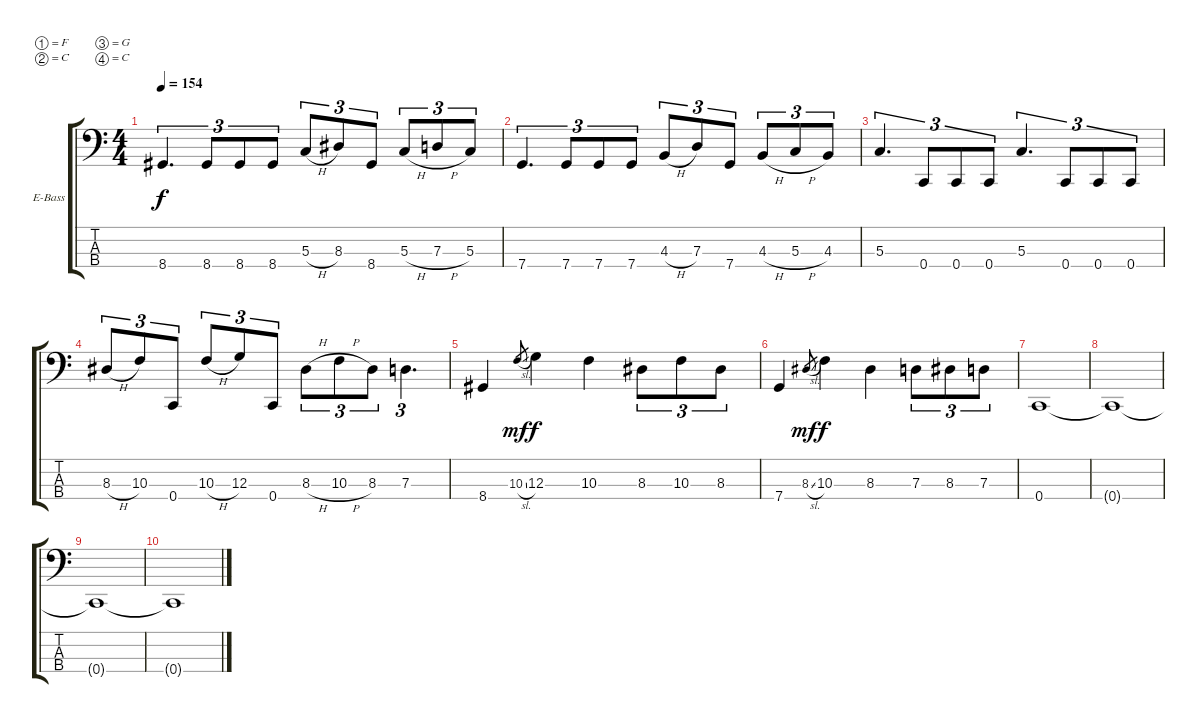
\bracketExtendMode groupsimilarinstruments
\firstSystemTrackNameOrientation horizontal
\otherSystemsTrackNameOrientation horizontal
\track ("Bass" "E-Bass") {instrument electricbassfinger}
\staff {score tabs}
\tuning (F2 C2 G1 C1)
\ts (4 4)
\tempo 154
\clef f4
\ks c
8.4.4{d tu (3 2) dy f} 8.4.8{tu (3 2)} 8.4.8{tu (3 2)} 8.4.8{tu (3 2)} 5.3{h}.8{tu (3 2)} 8.3.8{tu (3 2)} 8.4.8{tu (3 2)} 5.3{h}.8{tu (3 2)} 7.3{h}.8{tu (3 2)} 5.3.8{tu (3 2)} |
7.4.4{d tu (3 2)} 7.4.8{tu (3 2)} 7.4.8{tu (3 2)} 7.4.8{tu (3 2)} 4.3{h}.8{tu (3 2)} 7.3.8{tu (3 2)} 7.4.8{tu (3 2)} 4.3{h}.8{tu (3 2)} 5.3{h}.8{tu (3 2)} 4.3.8{tu (3 2)} |
5.3.4{d tu (3 2)} 0.4.8{tu (3 2)} 0.4.8{tu (3 2)} 0.4.8{tu (3 2)} 5.3.4{d tu (3 2)} 0.4.8{tu (3 2)} 0.4.8{tu (3 2)} 0.4.8{tu (3 2)} |
8.3{h}.8{tu (3 2)} 10.3.8{tu (3 2)} 0.4.8{tu (3 2)} 10.3{h}.8{tu (3 2)} 12.3.8{tu (3 2)} 0.4.8{tu (3 2)} 8.3{h}.8{tu (3 2)} 10.3{h}.8{tu (3 2)} 8.3.8{tu (3 2)} 7.3.4{d tu (3 2)} |
8.4.4 10.3{sl}.8{gr dy mf} 12.3.4{dy f} 10.3.4 8.3.8{tu (3 2)} 10.3.8{tu (3 2)} 8.3.8{tu (3 2)} |
7.4.4 8.3{sl}.8{gr dy mf} 10.3.4{dy f} 8.3.4 7.3.8{tu (3 2)} 8.3.8{tu (3 2)} 7.3.8{tu (3 2)} |
0.4.1 |
0.4{t}.1 |
0.4{t}.1 |
0.4{t}.1
